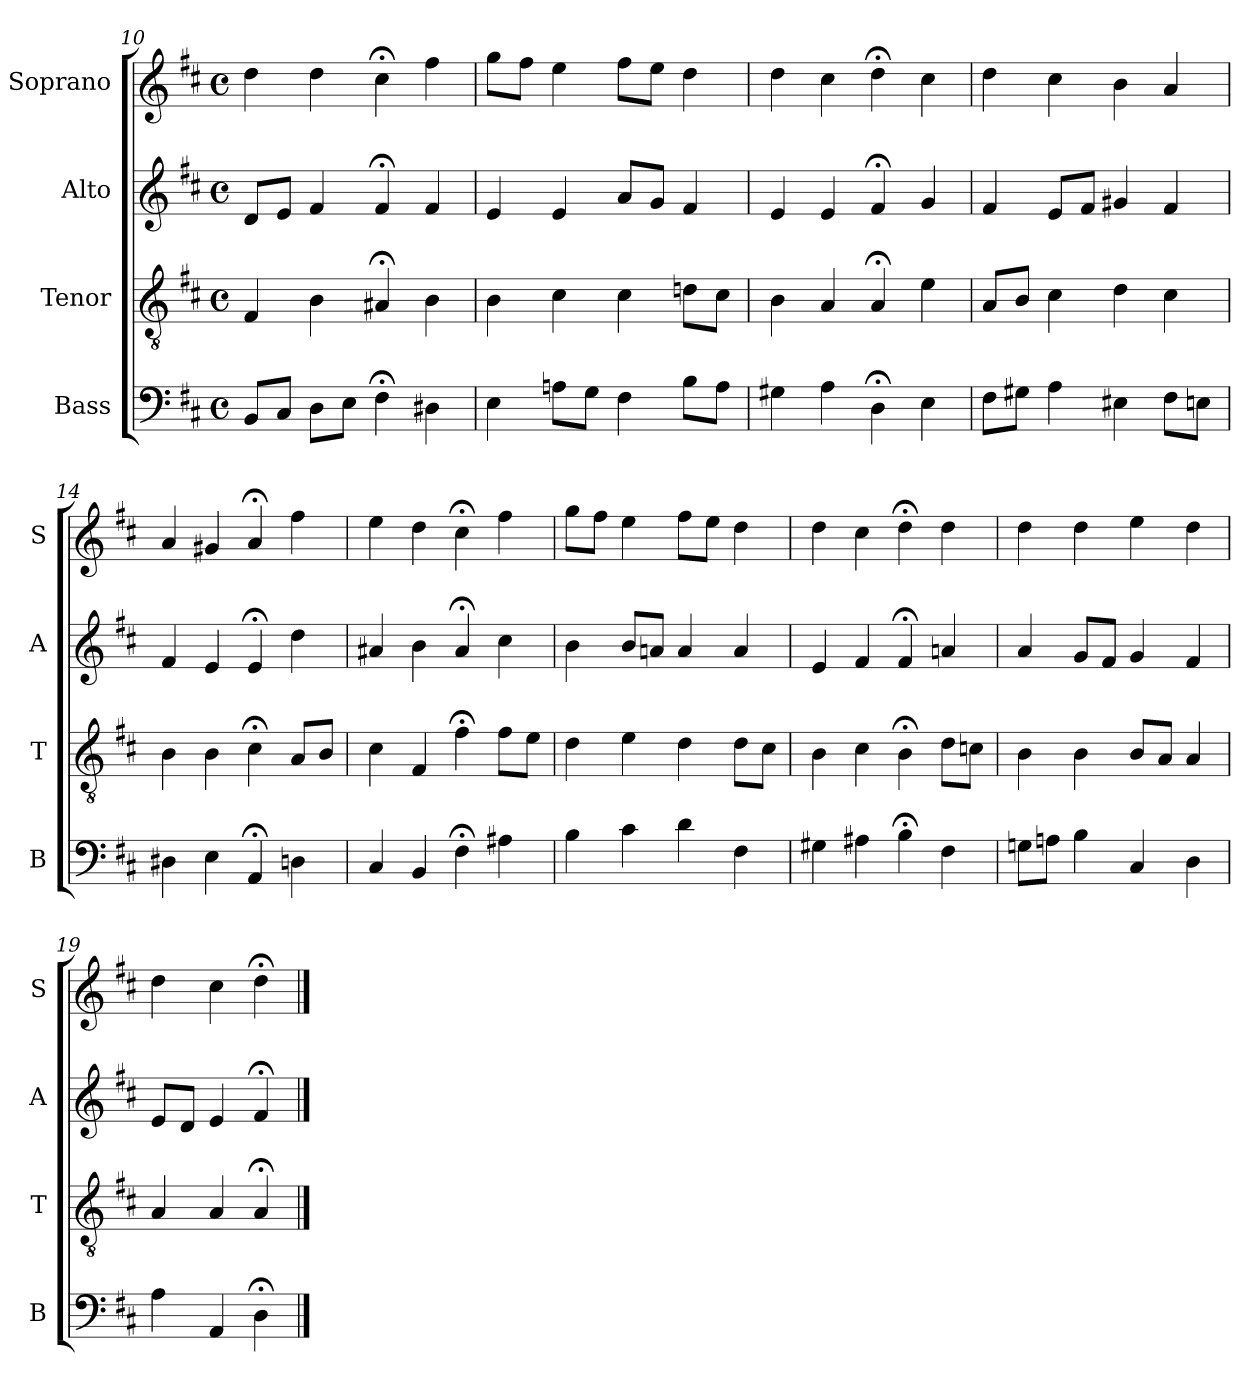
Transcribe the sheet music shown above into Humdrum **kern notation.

**kern	**kern	**kern	**kern
*part4	*part3	*part2	*part1
*staff4	*staff3	*staff2	*staff1
*I"Bass	*I"Tenor	*I"Alto	*I"Soprano
*I'B	*I'T	*I'A	*I'S
*clefF4	*clefGv2	*clefG2	*clefG2
*k[f#c#]	*k[f#c#]	*k[f#c#]	*k[f#c#]
*D:	*D:	*D:	*D:
*M4/4	*M4/4	*M4/4	*M4/4
*met(c)	*met(c)	*met(c)	*met(c)
=10	=10	=10	=10
8BBL	4F#	8dL	4dd
8C#J	.	8eJ	.
8DL	4B	4f#	4dd
8EJ	.	.	.
4F#;<	4A#X;<	4f#;<	4cc#;<
4D#X	4B	4f#	4ff#
=11	=11	=11	=11
4E	4B	4e	8ggL
.	.	.	8ff#J
8AnL	4c#	4e	4ee
8GJ	.	.	.
4F#	4c#	8aL	8ff#L
.	.	8gJ	8eeJ
8BL	8dnL	4f#	4dd
8AJ	8c#J	.	.
=12	=12	=12	=12
4G#X	4B	4e	4dd
4A	4A	4e	4cc#
4D;<	4A;<	4f#;<	4dd;<
4E	4e	4g	4cc#
=13	=13	=13	=13
8F#L	8AL	4f#	4dd
8G#XJ	8BJ	.	.
4A	4c#	8eL	4cc#
.	.	8f#J	.
4E#X	4d	4g#X	4b
8F#L	4c#	4f#	4a
8EnJ	.	.	.
=14	=14	=14	=14
4D#X	4B	4f#	4a
4E	4B	4e	4g#X
4AA;<	4c#;<	4e;<	4a;<
4Dn	8AL	4dd	4ff#
.	8BJ	.	.
=15	=15	=15	=15
4C#	4c#	4a#X	4ee
4BB	4F#	4b	4dd
4F#;<	4f#;<	4a#;<	4cc#;<
4A#X	8f#L	4cc#	4ff#
.	8eJ	.	.
=16	=16	=16	=16
4B	4d	4b	8ggL
.	.	.	8ff#J
4c#	4e	8bL	4ee
.	.	8anJ	.
4d	4d	4a	8ff#L
.	.	.	8eeJ
4F#	8dL	4a	4dd
.	8c#J	.	.
=17	=17	=17	=17
4G#X	4B	4e	4dd
4A#X	4c#	4f#	4cc#
4B;<	4B;<	4f#;<	4dd;<
4F#	8dL	4an	4dd
.	8cnJ	.	.
=18	=18	=18	=18
8GnL	4B	4a	4dd
8AnJ	.	.	.
4B	4B	8gL	4dd
.	.	8f#J	.
4C#	8BL	4g	4ee
.	8AJ	.	.
4D	4A	4f#	4dd
=19	=19	=19	=19
4A	4A	8eL	4dd
.	.	8dJ	.
4AA	4A	4e	4cc#
4D;<	4A;<	4f#;<	4dd;<
==	==	==	==
*-	*-	*-	*-
